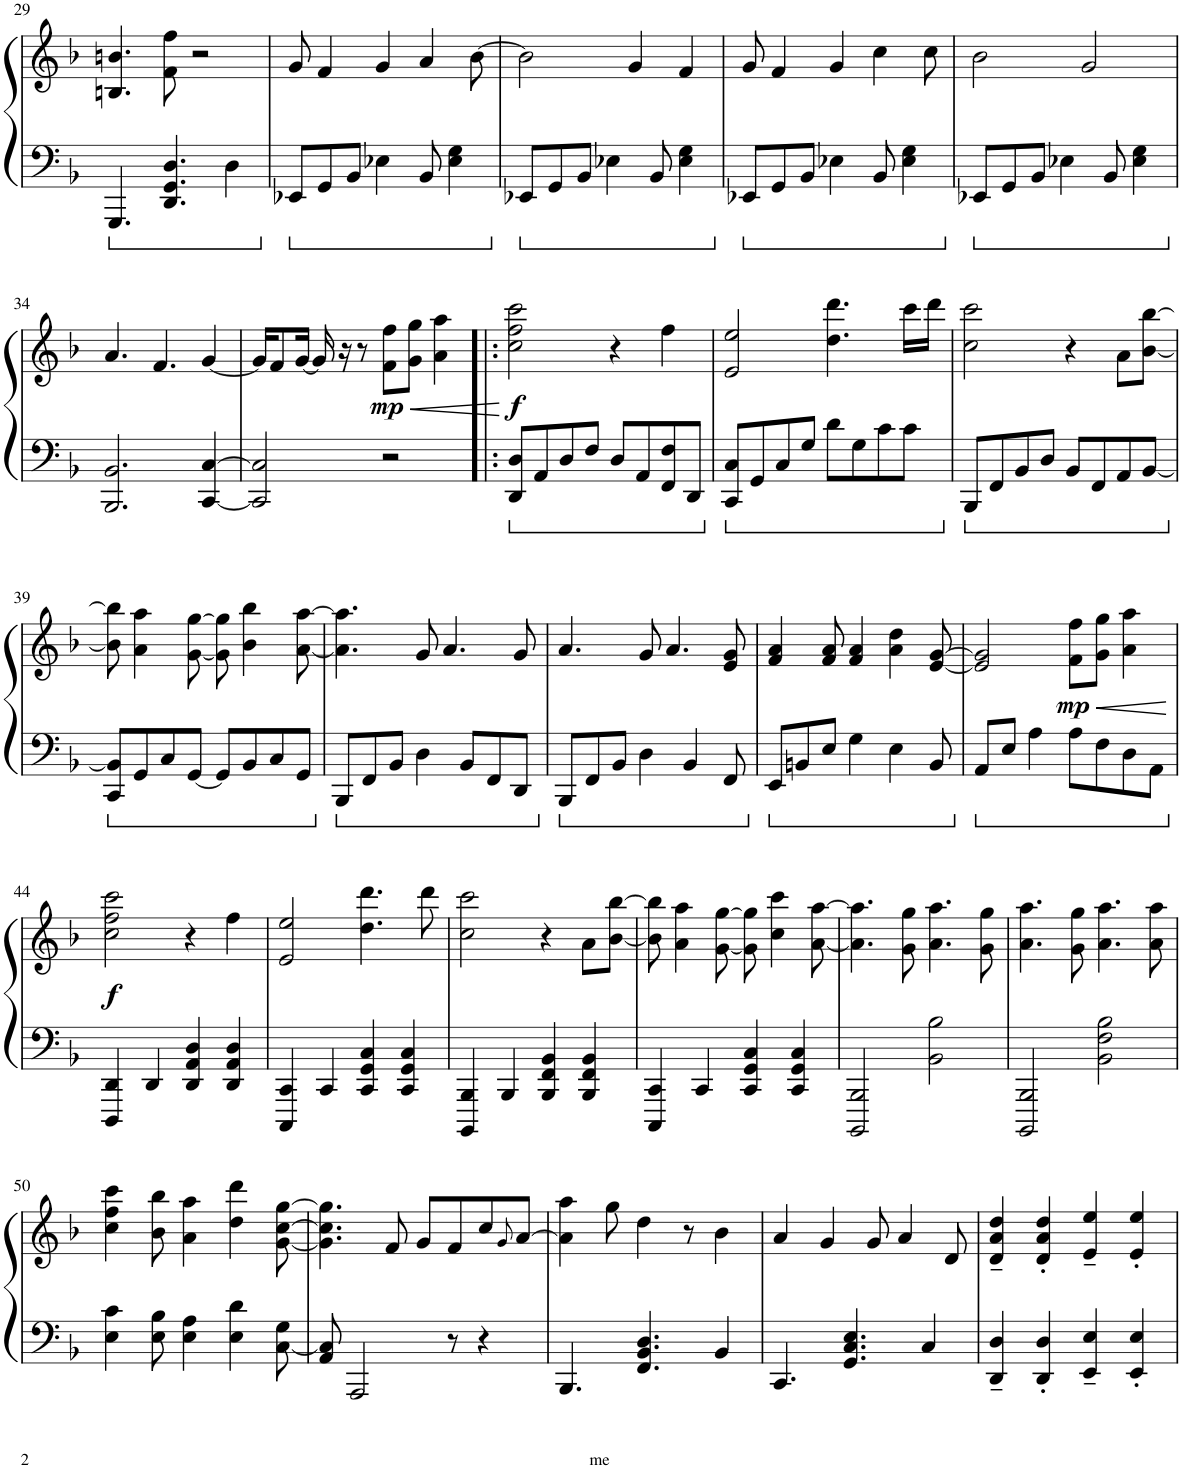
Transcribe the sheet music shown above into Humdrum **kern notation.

**kern	**kern	**dynam
*part1	*part1	*part1
*staff2	*staff1	*staff1/2
*I"Grand Piano	*	*
*I'Pno.	*	*
!!LO:PB:g=z
*clefF4	*clefG2	*
*k[b-]	*k[b-]	*
*M4/4	*M4/4	*
=29	=29	=29
4.GGG/	4.Bn/ 4.bn/	.
4.DD/ 4.GG/ 4.D/	8f\ 8ff\	.
.	2r	.
4D\	.	.
=30	=30	=30
8EE-X/L	8g/	.
8GG/	4f/	.
8BB-/J	.	.
4E-X\	4g/	.
8BB-/	4a/	.
4E-\ 4G\	.	.
.	[8b-\	.
=31	=31	=31
8EE-X/L	2b-\]	.
8GG/	.	.
8BB-/J	.	.
4E-X\	.	.
.	4g/	.
8BB-/	.	.
4E-\ 4G\	4f/	.
=32	=32	=32
8EE-X/L	8g/	.
8GG/	4f/	.
8BB-/J	.	.
4E-X\	4g/	.
8BB-/	4cc\	.
4E-\ 4G\	.	.
.	8cc\	.
=33	=33	=33
8EE-X/L	2b-\	.
8GG/	.	.
8BB-/J	.	.
4E-X\	.	.
.	2g/	.
8BB-/	.	.
4E-\ 4G\	.	.
!!LO:LB:g=z
=34	=34	=34
2.BBB-/ 2.BB-/	4.a/	.
.	4.f/	.
[4CC/ [4C/	[4g/	.
=35	=35	=35
2CC/] 2C/]	16g/KL]	.
.	8f/	.
.	[16g/Jk	.
.	16g/]	.
.	16r	.
.	8r	.
!	!	!LO:HP:b
!	!	!LO:DY:n=1:b
2r	8f\ 8ff\L	< mp
.	8g\ 8gg\J	.
.	4a\ 4aa\	.
.	.	[
=36!|:	=36!|:	=36!|:
!	!	!LO:DY:b
8DD/ 8D/L	2cc\ 2ff\ 2ccc\	f
8AA/	.	.
8D/	.	.
8F/J	.	.
8D/L	4r	.
8AA/	.	.
8FF/ 8F/	4ff\	.
8DD/J	.	.
=37	=37	=37
8CC/ 8C/L	2e/ 2ee/	.
8GG/	.	.
8C/	.	.
8G/J	.	.
8d\L	4.dd\ 4.ddd\	.
8G\	.	.
8c\	.	.
8c\J	16ccc\LL	.
.	16ddd\JJ	.
=38	=38	=38
8BBB-/L	2cc\ 2ccc\	.
8FF/	.	.
8BB-/	.	.
8D/J	.	.
8BB-/L	4r	.
8FF/	.	.
8AA/	8a\L	.
[8BB-/J	[8b-\ [8bb-\J	.
!!LO:LB:g=z
=39	=39	=39
8CC/ 8BB-/]L	8b-\] 8bb-\]	.
8GG/	4a\ 4aa\	.
8C/	.	.
[8GG/J	[8g\ [8gg\	.
8GG/L]	8g\] 8gg\]	.
8BB-/	4b-\ 4bb-\	.
8C/	.	.
8GG/J	[8a\ [8aa\	.
=40	=40	=40
8BBB-/L	4.a\] 4.aa\]	.
8FF/	.	.
8BB-/J	.	.
4D\	8g/	.
.	4.a/	.
8BB-/L	.	.
8FF/	.	.
8DD/J	8g/	.
=41	=41	=41
8BBB-/L	4.a/	.
8FF/	.	.
8BB-/J	.	.
4D\	8g/	.
.	4.a/	.
4BB-/	.	.
8FF/	8e/ 8g/	.
=42	=42	=42
8EE/L	4f/ 4a/	.
8BBn/	.	.
8E/J	8f/ 8a/	.
4G\	4f/ 4a/	.
4E\	4a\ 4dd\	.
8BB/	[8e/ [8g/	.
=43	=43	=43
8AA/L	2e/] 2g/]	.
8E/J	.	.
4A\	.	.
!	!	!LO:HP:b
!	!	!LO:DY:n=1:b
8A\L	8f\ 8ff\L	< mp
8F\	8g\ 8gg\J	.
8D\	4a\ 4aa\	.
8AA\J	.	.
.	.	[
!!LO:LB:g=z
=44	=44	=44
!	!	!LO:DY:b
4DDD/ 4DD/	2cc\ 2ff\ 2ccc\	f
4DD/	.	.
4DD/ 4AA/ 4D/	4r	.
4DD/ 4AA/ 4D/	4ff\	.
=45	=45	=45
4CCC/ 4CC/	2e/ 2ee/	.
4CC/	.	.
4CC/ 4GG/ 4C/	4.dd\ 4.ddd\	.
4CC/ 4GG/ 4C/	.	.
.	8ddd\	.
=46	=46	=46
4BBBB-/ 4BBB-/	2cc\ 2ccc\	.
4BBB-/	.	.
4BBB-/ 4FF/ 4BB-/	4r	.
4BBB-/ 4FF/ 4BB-/	8a\L	.
.	[8b-\ [8bb-\J	.
=47	=47	=47
4CCC/ 4CC/	8b-\] 8bb-\]	.
.	4a\ 4aa\	.
4CC/	.	.
.	[8g\ [8gg\	.
4CC/ 4GG/ 4C/	8g\] 8gg\]	.
.	4cc\ 4ccc\	.
4CC/ 4GG/ 4C/	.	.
.	[8a\ [8aa\	.
=48	=48	=48
2BBBB-/ 2BBB-/	4.a\] 4.aa\]	.
.	8g\ 8gg\	.
2BB-\ 2B-\	4.a\ 4.aa\	.
.	8g\ 8gg\	.
=49	=49	=49
2BBBB-/ 2BBB-/	4.a\ 4.aa\	.
.	8g\ 8gg\	.
2BB-\ 2F\ 2B-\	4.a\ 4.aa\	.
.	8a\ 8aa\	.
!!LO:LB:g=z
=50	=50	=50
4E\ 4c\	4cc\ 4ff\ 4ccc\	.
8E\ 8B-\	8b-\ 8bb-\	.
4E\ 4A\	4a\ 4aa\	.
4E\ 4d\	4dd\ 4ddd\	.
[8C\ 8G\	[8g\ [8cc\ [8gg\	.
=51	=51	=51
8AA/ 8C/]	4.g\] 4.cc\] 4.gg\]	.
2AAA/	.	.
.	8f/	.
.	8g/L	.
8r	8f/	.
4r	8cc/	.
.	8qg/	.
.	[8a/J	.
=52	=52	=52
4.BBB-/	4a\] 4aa\	.
.	8gg\	.
4.FF/ 4.BB-/ 4.D/	4dd\	.
.	8r	.
4BB-/	4b-\	.
=53	=53	=53
4.CC/	4a/	.
.	4g/	.
4.GG/ 4.C/ 4.E/	.	.
.	8g/	.
.	4a/	.
4C/	.	.
.	8d/	.
=54	=54	=54
4DD/~ 4D/~	4d/~ 4a/~ 4dd/~	.
4DD/' 4D/'	4d/' 4a/' 4dd/'	.
4EE/~ 4E/~	4e/~ 4ee/~	.
4EE/' 4E/'	4e/' 4ee/'	.
=	=	=
*-	*-	*-
